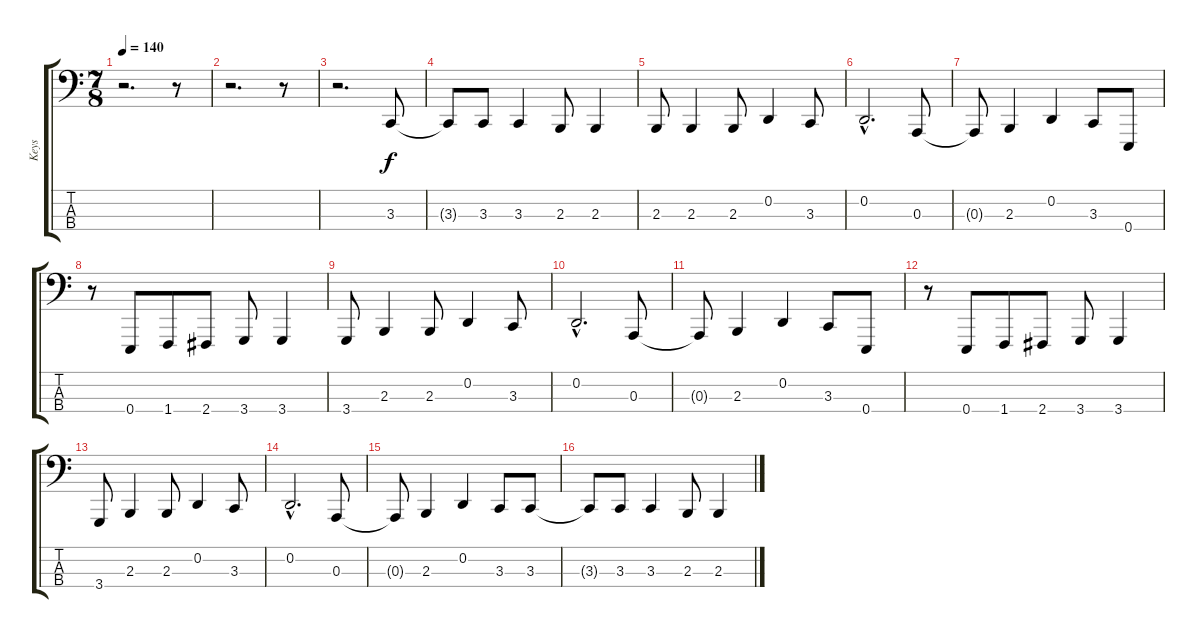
\track ("Keys" "Keys") {instrument lead3calliope}
\staff {score tabs}
\tuning (G2 D2 A1 E1) {hide}
\ts (7 8)
\tempo 140
\clef f4
\ks c
r.2{d dy f} r.8 |
r.2{d} r.8 |
r.2{d} 3.3.8{balance 16 instrument electricbassfinger} |
3.3{t}.8 3.3.8 3.3.4 2.3.8 2.3.4 |
2.3.8 2.3.4 2.3.8 0.2.4 3.3.8 |
0.2{hac}.2{d} 0.3.8 |
0.3{t}.8 2.3.4 0.2.4 3.3.8 0.4.8 |
r.8 0.4.8 1.4.8 2.4.8 3.4.8 3.4.4 |
3.4.8 2.3.4 2.3.8 0.2.4 3.3.8 |
0.2{hac}.2{d} 0.3.8 |
0.3{t}.8 2.3.4 0.2.4 3.3.8 0.4.8 |
r.8 0.4.8 1.4.8 2.4.8 3.4.8 3.4.4 |
3.4.8 2.3.4 2.3.8 0.2.4 3.3.8 |
0.2{hac}.2{d} 0.3.8 |
0.3{t}.8 2.3.4 0.2.4 3.3.8 3.3.8 |
3.3{t}.8 3.3.8 3.3.4 2.3.8 2.3.4
